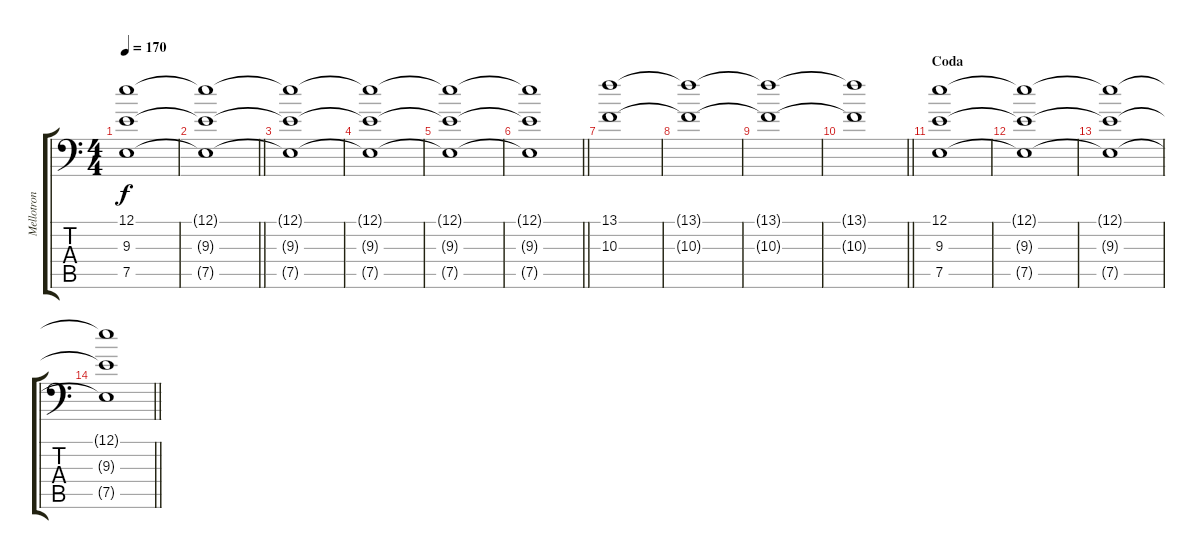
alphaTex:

\track ("Mellotron" "Mellotron") {instrument stringensemble1}
\staff {score tabs}
\tuning (E4 B3 G3 D3 A2 E1) {hide}
\ts (4 4)
\tempo 170
\clef f4
\ks c
(12.1{t} 9.3{t} 7.5{t}).1{dy f} |
\barLineRight lightlight
(12.1{t} 9.3{t} 7.5{t}).1 |
\section ("" "")
(12.1{t} 9.3{t} 7.5{t}).1 |
(12.1{t} 9.3{t} 7.5{t}).1 |
(12.1{t} 9.3{t} 7.5{t}).1 |
\barLineRight lightlight
(12.1{t} 9.3{t} 7.5{t}).1 |
\section ("" "")
(13.1 10.3).1 |
(13.1{t} 10.3{t}).1 |
(13.1{t} 10.3{t}).1 |
\barLineRight lightlight
(13.1{t} 10.3{t}).1 |
\section ("" "Coda")
(12.1 9.3 7.5).1 |
(12.1{t} 9.3{t} 7.5{t}).1 |
(12.1{t} 9.3{t} 7.5{t}).1 |
\barLineRight lightlight
(12.1{t} 9.3{t} 7.5{t}).1
